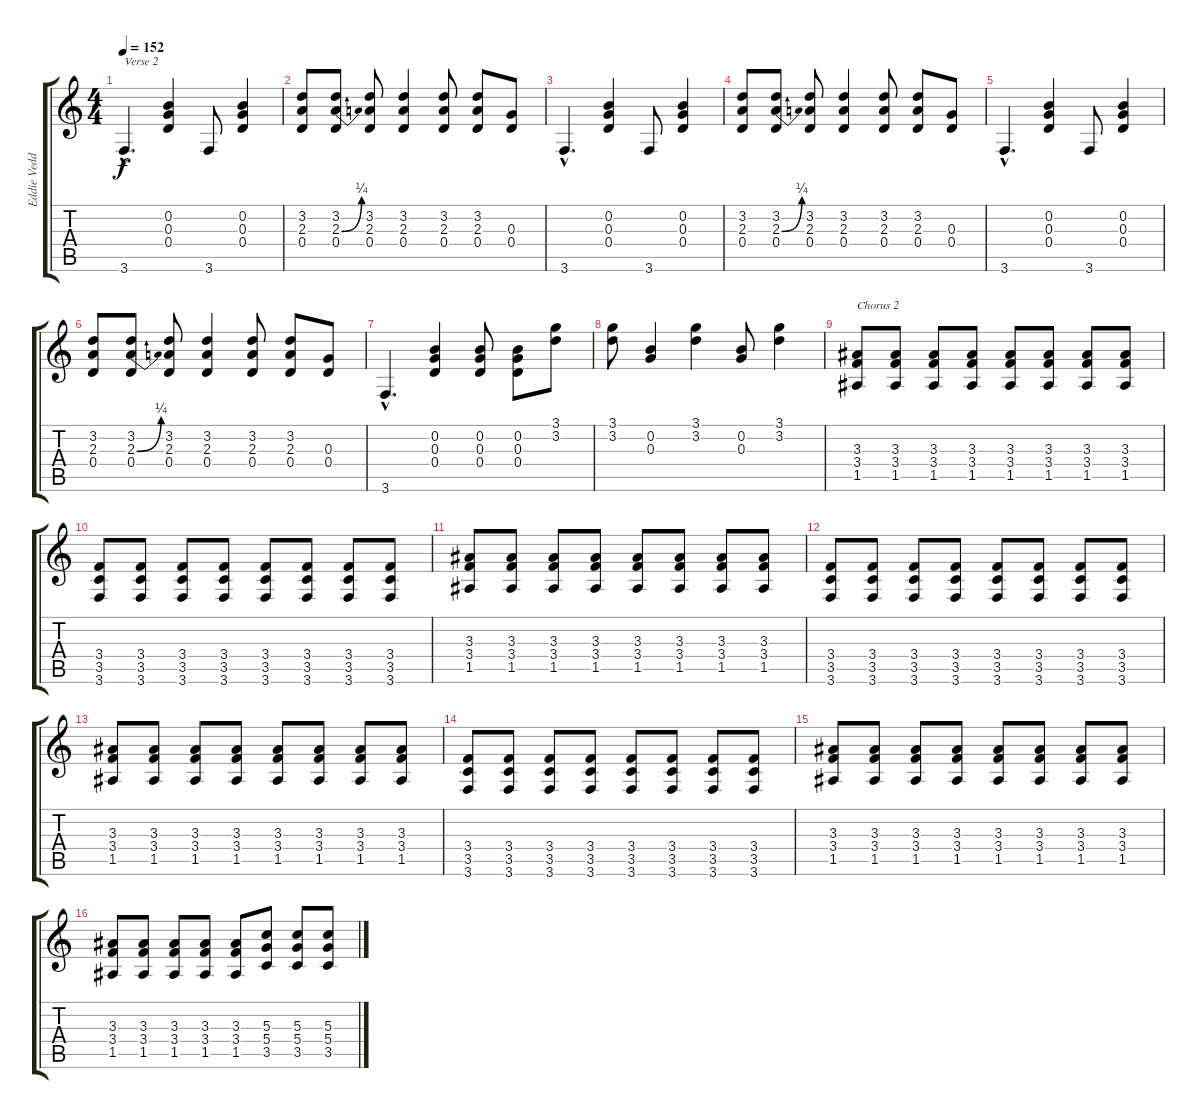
\track ("Eddie Vedder" "Eddie Vedd") {instrument distortionguitar}
\staff {score tabs}
\tuning (E4 B3 G3 D3 A2 D2) {hide}
\ts (4 4)
\tempo 152
\clef g2
\ks c
3.6{hac}.4{d txt "Verse 2" dy f} (0.2 0.3 0.4).4 3.6.8 (0.2 0.3 0.4).4 |
(3.2 2.3 0.4).8 (3.2 2.3{be (bend 0 0 60 1)} 0.4).8 (3.2 2.3 0.4).8 (3.2 2.3 0.4).4 (3.2 2.3 0.4).8 (3.2 2.3 0.4).8 (0.3 0.4).8 |
3.6{hac}.4{d} (0.2 0.3 0.4).4 3.6.8 (0.2 0.3 0.4).4 |
(3.2 2.3 0.4).8 (3.2 2.3{be (bend 0 0 60 1)} 0.4).8 (3.2 2.3 0.4).8 (3.2 2.3 0.4).4 (3.2 2.3 0.4).8 (3.2 2.3 0.4).8 (0.3 0.4).8 |
3.6{hac}.4{d} (0.2 0.3 0.4).4 3.6.8 (0.2 0.3 0.4).4 |
(3.2 2.3 0.4).8 (3.2 2.3{be (bend 0 0 60 1)} 0.4).8 (3.2 2.3 0.4).8 (3.2 2.3 0.4).4 (3.2 2.3 0.4).8 (3.2 2.3 0.4).8 (0.3 0.4).8 |
3.6{hac}.4{d} (0.2 0.3 0.4).4 (0.2 0.3 0.4).8 (0.2 0.3 0.4).8 (3.1 3.2).8 |
(3.1 3.2).8 (0.2 0.3).4 (3.1 3.2).4 (0.2 0.3).8 (3.1 3.2).4 |
(3.3 3.4 1.5).8{txt "Chorus 2"} (3.3 3.4 1.5).8 (3.3 3.4 1.5).8 (3.3 3.4 1.5).8 (3.3 3.4 1.5).8 (3.3 3.4 1.5).8 (3.3 3.4 1.5).8 (3.3 3.4 1.5).8 |
(3.4 3.5 3.6).8 (3.4 3.5 3.6).8 (3.4 3.5 3.6).8 (3.4 3.5 3.6).8 (3.4 3.5 3.6).8 (3.4 3.5 3.6).8 (3.4 3.5 3.6).8 (3.4 3.5 3.6).8 |
(3.3 3.4 1.5).8 (3.3 3.4 1.5).8 (3.3 3.4 1.5).8 (3.3 3.4 1.5).8 (3.3 3.4 1.5).8 (3.3 3.4 1.5).8 (3.3 3.4 1.5).8 (3.3 3.4 1.5).8 |
(3.4 3.5 3.6).8 (3.4 3.5 3.6).8 (3.4 3.5 3.6).8 (3.4 3.5 3.6).8 (3.4 3.5 3.6).8 (3.4 3.5 3.6).8 (3.4 3.5 3.6).8 (3.4 3.5 3.6).8 |
(3.3 3.4 1.5).8 (3.3 3.4 1.5).8 (3.3 3.4 1.5).8 (3.3 3.4 1.5).8 (3.3 3.4 1.5).8 (3.3 3.4 1.5).8 (3.3 3.4 1.5).8 (3.3 3.4 1.5).8 |
(3.4 3.5 3.6).8 (3.4 3.5 3.6).8 (3.4 3.5 3.6).8 (3.4 3.5 3.6).8 (3.4 3.5 3.6).8 (3.4 3.5 3.6).8 (3.4 3.5 3.6).8 (3.4 3.5 3.6).8 |
(3.3 3.4 1.5).8 (3.3 3.4 1.5).8 (3.3 3.4 1.5).8 (3.3 3.4 1.5).8 (3.3 3.4 1.5).8 (3.3 3.4 1.5).8 (3.3 3.4 1.5).8 (3.3 3.4 1.5).8 |
(3.3 3.4 1.5).8 (3.3 3.4 1.5).8 (3.3 3.4 1.5).8 (3.3 3.4 1.5).8 (3.3 3.4 1.5).8 (5.3 5.4 3.5).8 (5.3 5.4 3.5).8 (5.3 5.4 3.5).8
